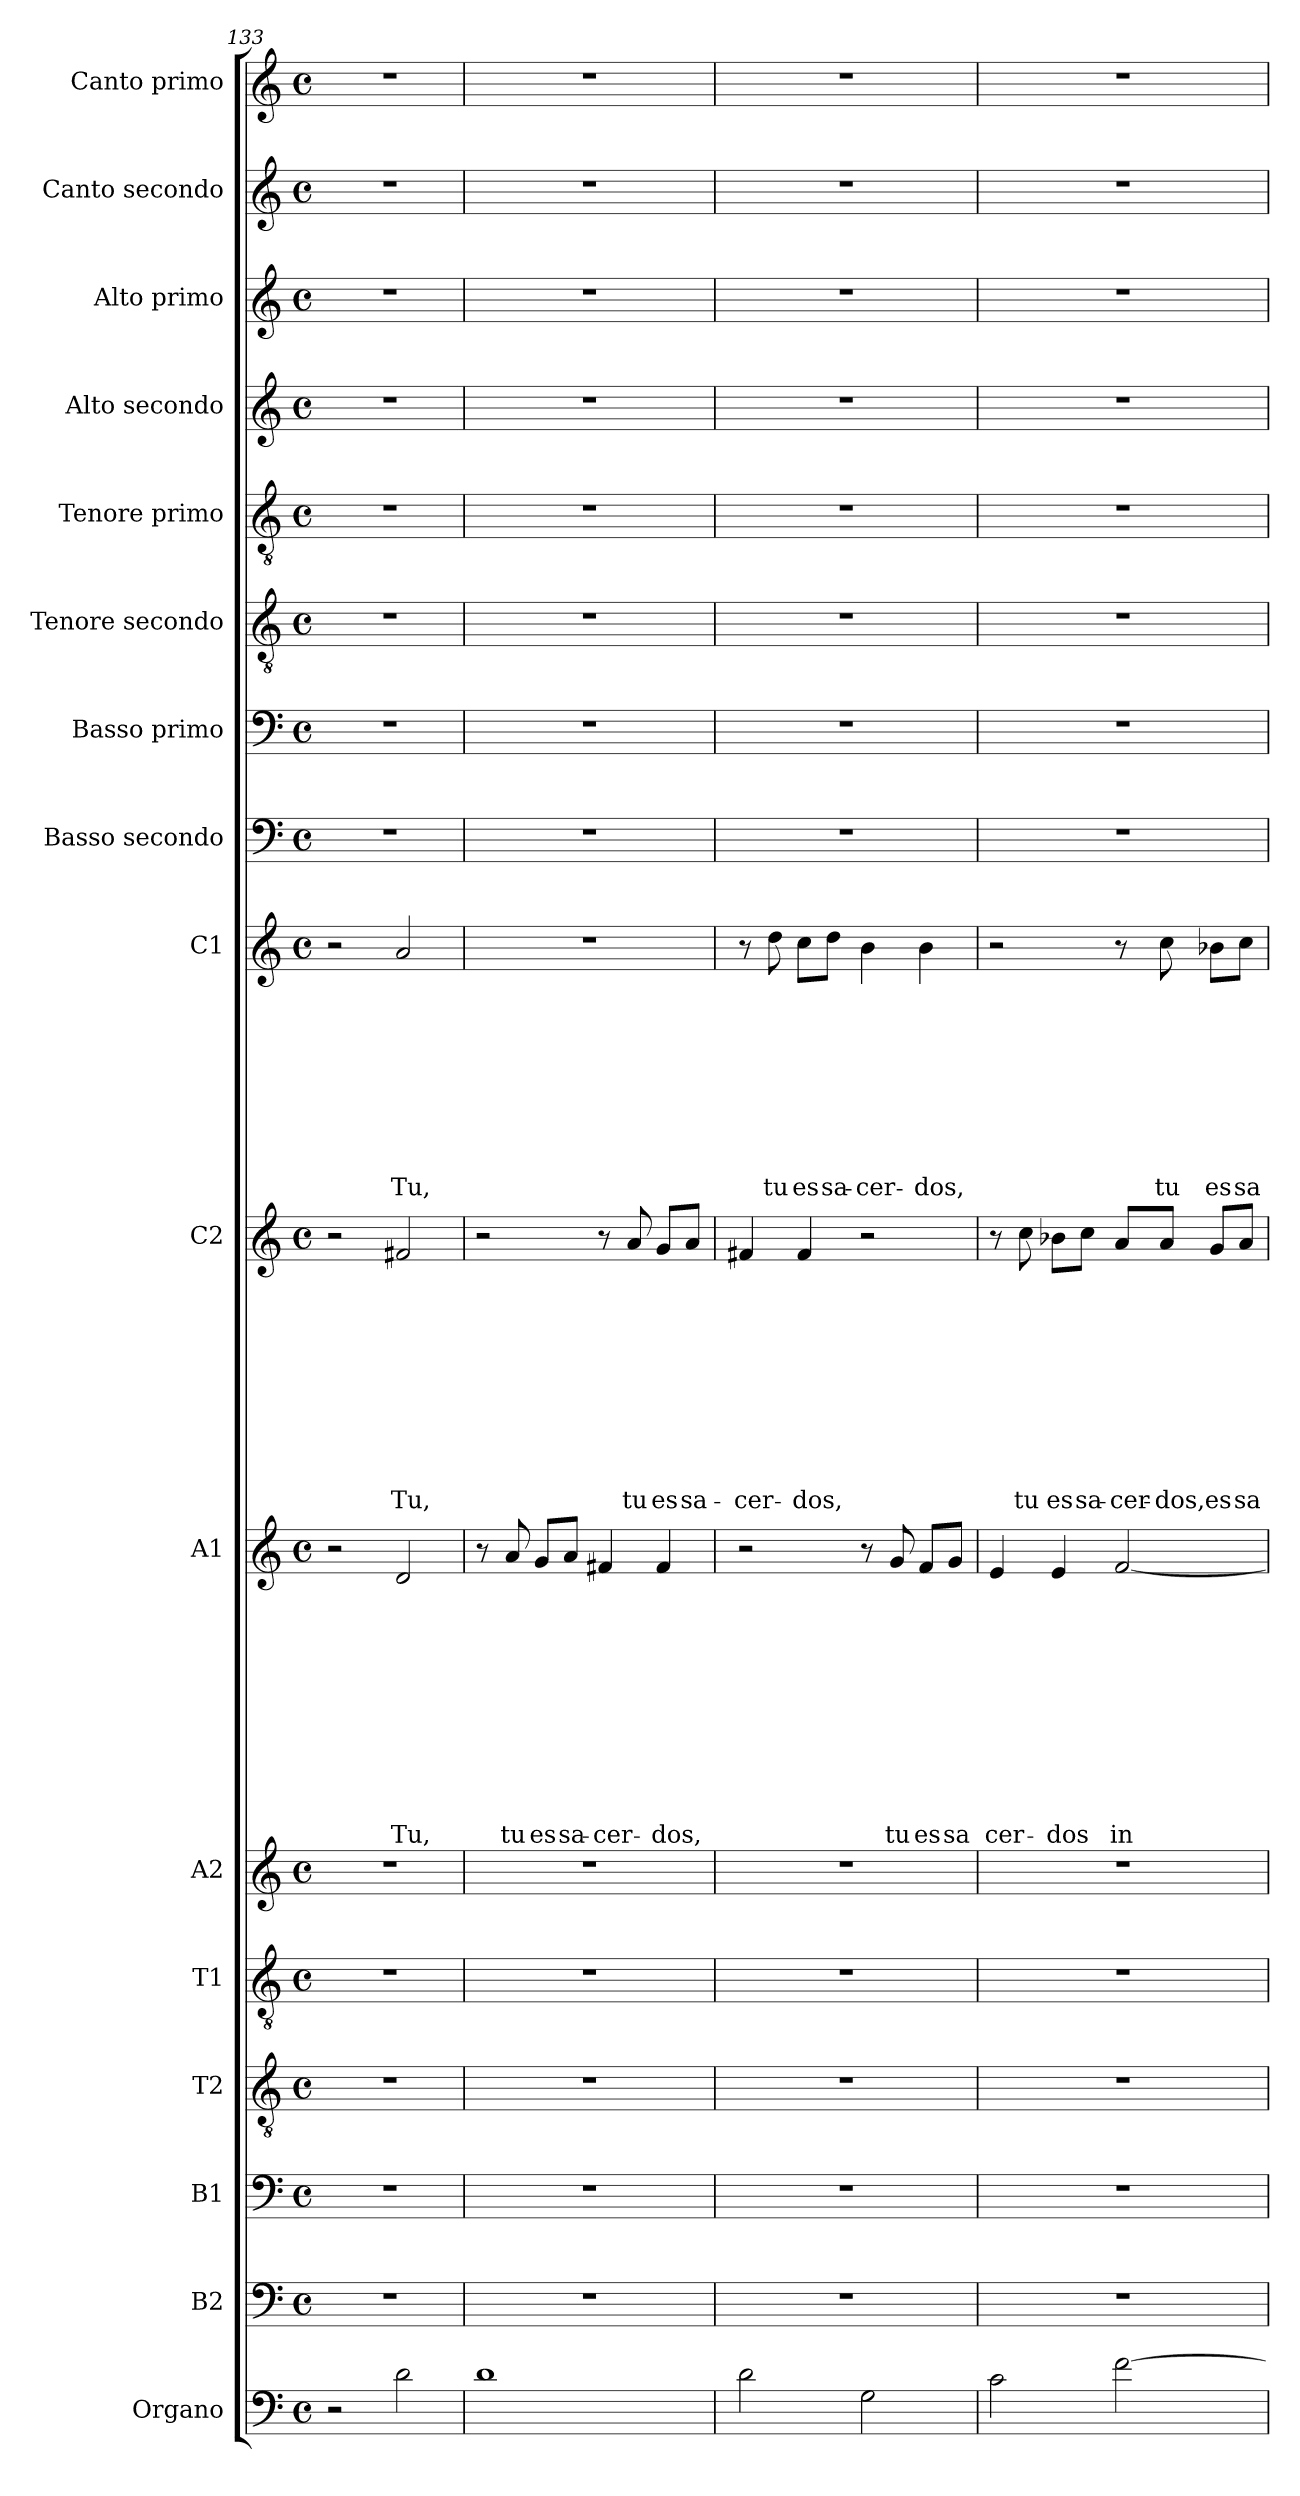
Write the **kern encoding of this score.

**kern	**kern	**kern	**kern	**kern	**kern	**kern	**text	**text	**text	**text	**text	**text	**text	**text	**text	**text	**text	**kern	**text	**text	**text	**text	**text	**text	**text	**text	**text	**text	**kern	**text	**text	**text	**text	**text	**text	**text	**text	**text	**kern	**kern	**kern	**kern	**kern	**kern	**kern	**kern
*part17	*part16	*part15	*part14	*part13	*part12	*part11	*part11	*part11	*part11	*part11	*part11	*part11	*part11	*part11	*part11	*part11	*part11	*part10	*part10	*part10	*part10	*part10	*part10	*part10	*part10	*part10	*part10	*part10	*part9	*part9	*part9	*part9	*part9	*part9	*part9	*part9	*part9	*part9	*part8	*part7	*part6	*part5	*part4	*part3	*part2	*part1
*staff17	*staff16	*staff15	*staff14	*staff13	*staff12	*staff11	*staff11	*staff11	*staff11	*staff11	*staff11	*staff11	*staff11	*staff11	*staff11	*staff11	*staff11	*staff10	*staff10	*staff10	*staff10	*staff10	*staff10	*staff10	*staff10	*staff10	*staff10	*staff10	*staff9	*staff9	*staff9	*staff9	*staff9	*staff9	*staff9	*staff9	*staff9	*staff9	*staff8	*staff7	*staff6	*staff5	*staff4	*staff3	*staff2	*staff1
*I"Organo	*I"B2	*I"B1	*I"T2	*I"T1	*I"A2	*I"A1	*	*	*	*	*	*	*	*	*	*	*	*I"C2	*	*	*	*	*	*	*	*	*	*	*I"C1	*	*	*	*	*	*	*	*	*	*I"Basso secondo	*I"Basso primo	*I"Tenore secondo	*I"Tenore primo	*I"Alto secondo	*I"Alto primo	*I"Canto secondo	*I"Canto primo
*I'Org.	*I'B2	*I'B1	*I'T2	*I'T1	*I'A2	*I'A1	*	*	*	*	*	*	*	*	*	*	*	*I'C2	*	*	*	*	*	*	*	*	*	*	*I'C1	*	*	*	*	*	*	*	*	*	*I'B2	*I'B1	*I'T2	*I'T1	*I'A2	*I'A1	*I'C2	*I'C1
!!LO:PB:g=z
*clefF4	*clefF4	*clefF4	*clefGv2	*clefGv2	*clefG2	*clefG2	*	*	*	*	*	*	*	*	*	*	*	*clefG2	*	*	*	*	*	*	*	*	*	*	*clefG2	*	*	*	*	*	*	*	*	*	*clefF4	*clefF4	*clefGv2	*clefGv2	*clefG2	*clefG2	*clefG2	*clefG2
*k[]	*k[]	*k[]	*k[]	*k[]	*k[]	*k[]	*	*	*	*	*	*	*	*	*	*	*	*k[]	*	*	*	*	*	*	*	*	*	*	*k[]	*	*	*	*	*	*	*	*	*	*k[]	*k[]	*k[]	*k[]	*k[]	*k[]	*k[]	*k[]
*C:	*C:	*C:	*C:	*C:	*C:	*C:	*	*	*	*	*	*	*	*	*	*	*	*C:	*	*	*	*	*	*	*	*	*	*	*C:	*	*	*	*	*	*	*	*	*	*C:	*C:	*C:	*C:	*C:	*C:	*C:	*C:
*M4/4	*M4/4	*M4/4	*M4/4	*M4/4	*M4/4	*M4/4	*	*	*	*	*	*	*	*	*	*	*	*M4/4	*	*	*	*	*	*	*	*	*	*	*M4/4	*	*	*	*	*	*	*	*	*	*M4/4	*M4/4	*M4/4	*M4/4	*M4/4	*M4/4	*M4/4	*M4/4
*met(c)	*met(c)	*met(c)	*met(c)	*met(c)	*met(c)	*met(c)	*	*	*	*	*	*	*	*	*	*	*	*met(c)	*	*	*	*	*	*	*	*	*	*	*met(c)	*	*	*	*	*	*	*	*	*	*met(c)	*met(c)	*met(c)	*met(c)	*met(c)	*met(c)	*met(c)	*met(c)
=133	=133	=133	=133	=133	=133	=133	=133	=133	=133	=133	=133	=133	=133	=133	=133	=133	=133	=133	=133	=133	=133	=133	=133	=133	=133	=133	=133	=133	=133	=133	=133	=133	=133	=133	=133	=133	=133	=133	=133	=133	=133	=133	=133	=133	=133	=133
2r	1r	1r	1r	1r	1r	2r	.	.	.	.	.	.	.	.	.	.	.	2r	.	.	.	.	.	.	.	.	.	.	2r	.	.	.	.	.	.	.	.	.	1r	1r	1r	1r	1r	1r	1r	1r
!	!	!	!	!	!	!	!	!	!	!	!	!	!	!	!	!	!LO:LY:b	!	!	!	!	!	!	!	!	!	!	!LO:LY:b	!	!	!	!	!	!	!	!	!	!LO:LY:b	!	!	!	!	!	!	!	!
2d\	.	.	.	.	.	2d/	.	.	.	.	.	.	.	.	.	.	-Tu,	2f#X/	.	.	.	.	.	.	.	.	.	Tu,	2a/	.	.	.	.	.	.	.	.	Tu,	.	.	.	.	.	.	.	.
=134	=134	=134	=134	=134	=134	=134	=134	=134	=134	=134	=134	=134	=134	=134	=134	=134	=134	=134	=134	=134	=134	=134	=134	=134	=134	=134	=134	=134	=134	=134	=134	=134	=134	=134	=134	=134	=134	=134	=134	=134	=134	=134	=134	=134	=134	=134
1d	1r	1r	1r	1r	1r	8r	.	.	.	.	.	.	.	.	.	.	.	2r	.	.	.	.	.	.	.	.	.	.	1r	.	.	.	.	.	.	.	.	.	1r	1r	1r	1r	1r	1r	1r	1r
!	!	!	!	!	!	!	!	!	!	!	!	!	!	!	!	!	!LO:LY:b	!	!	!	!	!	!	!	!	!	!	!	!	!	!	!	!	!	!	!	!	!	!	!	!	!	!	!	!	!
.	.	.	.	.	.	8a/	.	.	.	.	.	.	.	.	.	.	tu	.	.	.	.	.	.	.	.	.	.	.	.	.	.	.	.	.	.	.	.	.	.	.	.	.	.	.	.	.
!	!	!	!	!	!	!	!	!	!	!	!	!	!	!	!	!	!LO:LY:b	!	!	!	!	!	!	!	!	!	!	!	!	!	!	!	!	!	!	!	!	!	!	!	!	!	!	!	!	!
.	.	.	.	.	.	8g/L	.	.	.	.	.	.	.	.	.	.	es	.	.	.	.	.	.	.	.	.	.	.	.	.	.	.	.	.	.	.	.	.	.	.	.	.	.	.	.	.
!	!	!	!	!	!	!	!	!	!	!	!	!	!	!	!	!	!LO:LY:b	!	!	!	!	!	!	!	!	!	!	!	!	!	!	!	!	!	!	!	!	!	!	!	!	!	!	!	!	!
.	.	.	.	.	.	8a/J	.	.	.	.	.	.	.	.	.	.	sa-	.	.	.	.	.	.	.	.	.	.	.	.	.	.	.	.	.	.	.	.	.	.	.	.	.	.	.	.	.
!	!	!	!	!	!	!	!	!	!	!	!	!	!	!	!	!	!LO:LY:b:rj	!	!	!	!	!	!	!	!	!	!	!	!	!	!	!	!	!	!	!	!	!	!	!	!	!	!	!	!	!
.	.	.	.	.	.	4f#X/	.	.	.	.	.	.	.	.	.	.	-cer-	8r	.	.	.	.	.	.	.	.	.	.	.	.	.	.	.	.	.	.	.	.	.	.	.	.	.	.	.	.
!	!	!	!	!	!	!	!	!	!	!	!	!	!	!	!	!	!	!	!	!	!	!	!	!	!	!	!	!LO:LY:b	!	!	!	!	!	!	!	!	!	!	!	!	!	!	!	!	!	!
.	.	.	.	.	.	.	.	.	.	.	.	.	.	.	.	.	.	8a/	.	.	.	.	.	.	.	.	.	tu	.	.	.	.	.	.	.	.	.	.	.	.	.	.	.	.	.	.
!	!	!	!	!	!	!	!	!	!	!	!	!	!	!	!	!	!LO:LY:b	!	!	!	!	!	!	!	!	!	!	!LO:LY:b	!	!	!	!	!	!	!	!	!	!	!	!	!	!	!	!	!	!
.	.	.	.	.	.	4f#/	.	.	.	.	.	.	.	.	.	.	-dos,	8g/L	.	.	.	.	.	.	.	.	.	es	.	.	.	.	.	.	.	.	.	.	.	.	.	.	.	.	.	.
!	!	!	!	!	!	!	!	!	!	!	!	!	!	!	!	!	!	!	!	!	!	!	!	!	!	!	!	!LO:LY:b	!	!	!	!	!	!	!	!	!	!	!	!	!	!	!	!	!	!
.	.	.	.	.	.	.	.	.	.	.	.	.	.	.	.	.	.	8a/J	.	.	.	.	.	.	.	.	.	sa-	.	.	.	.	.	.	.	.	.	.	.	.	.	.	.	.	.	.
=135	=135	=135	=135	=135	=135	=135	=135	=135	=135	=135	=135	=135	=135	=135	=135	=135	=135	=135	=135	=135	=135	=135	=135	=135	=135	=135	=135	=135	=135	=135	=135	=135	=135	=135	=135	=135	=135	=135	=135	=135	=135	=135	=135	=135	=135	=135
!	!	!	!	!	!	!	!	!	!	!	!	!	!	!	!	!	!	!	!	!	!	!	!	!	!	!	!	!LO:LY:b	!	!	!	!	!	!	!	!	!	!	!	!	!	!	!	!	!	!
2d\	1r	1r	1r	1r	1r	2r	.	.	.	.	.	.	.	.	.	.	.	4f#X/	.	.	.	.	.	.	.	.	.	-cer-	8r	.	.	.	.	.	.	.	.	.	1r	1r	1r	1r	1r	1r	1r	1r
!	!	!	!	!	!	!	!	!	!	!	!	!	!	!	!	!	!	!	!	!	!	!	!	!	!	!	!	!	!	!	!	!	!	!	!	!	!	!LO:LY:b	!	!	!	!	!	!	!	!
.	.	.	.	.	.	.	.	.	.	.	.	.	.	.	.	.	.	.	.	.	.	.	.	.	.	.	.	.	8dd\	.	.	.	.	.	.	.	.	tu	.	.	.	.	.	.	.	.
!	!	!	!	!	!	!	!	!	!	!	!	!	!	!	!	!	!	!	!	!	!	!	!	!	!	!	!	!LO:LY:b	!	!	!	!	!	!	!	!	!	!LO:LY:b	!	!	!	!	!	!	!	!
.	.	.	.	.	.	.	.	.	.	.	.	.	.	.	.	.	.	4f#/	.	.	.	.	.	.	.	.	.	-dos,	8cc\L	.	.	.	.	.	.	.	.	es	.	.	.	.	.	.	.	.
!	!	!	!	!	!	!	!	!	!	!	!	!	!	!	!	!	!	!	!	!	!	!	!	!	!	!	!	!	!	!	!	!	!	!	!	!	!	!LO:LY:b	!	!	!	!	!	!	!	!
.	.	.	.	.	.	.	.	.	.	.	.	.	.	.	.	.	.	.	.	.	.	.	.	.	.	.	.	.	8dd\J	.	.	.	.	.	.	.	.	sa-	.	.	.	.	.	.	.	.
!	!	!	!	!	!	!	!	!	!	!	!	!	!	!	!	!	!	!	!	!	!	!	!	!	!	!	!	!	!	!	!	!	!	!	!	!	!	!LO:LY:b:rj	!	!	!	!	!	!	!	!
2G\	.	.	.	.	.	8r	.	.	.	.	.	.	.	.	.	.	.	2r	.	.	.	.	.	.	.	.	.	.	4b\	.	.	.	.	.	.	.	.	-cer-	.	.	.	.	.	.	.	.
!	!	!	!	!	!	!	!	!	!	!	!	!	!	!	!	!	!LO:LY:b	!	!	!	!	!	!	!	!	!	!	!	!	!	!	!	!	!	!	!	!	!	!	!	!	!	!	!	!	!
.	.	.	.	.	.	8g/	.	.	.	.	.	.	.	.	.	.	tu	.	.	.	.	.	.	.	.	.	.	.	.	.	.	.	.	.	.	.	.	.	.	.	.	.	.	.	.	.
!	!	!	!	!	!	!	!	!	!	!	!	!	!	!	!	!	!LO:LY:b	!	!	!	!	!	!	!	!	!	!	!	!	!	!	!	!	!	!	!	!	!LO:LY:b	!	!	!	!	!	!	!	!
.	.	.	.	.	.	8f/L	.	.	.	.	.	.	.	.	.	.	es	.	.	.	.	.	.	.	.	.	.	.	4b\	.	.	.	.	.	.	.	.	-dos,	.	.	.	.	.	.	.	.
!	!	!	!	!	!	!	!	!	!	!	!	!	!	!	!	!	!LO:LY:b	!	!	!	!	!	!	!	!	!	!	!	!	!	!	!	!	!	!	!	!	!	!	!	!	!	!	!	!	!
.	.	.	.	.	.	8g/J	.	.	.	.	.	.	.	.	.	.	sa	.	.	.	.	.	.	.	.	.	.	.	.	.	.	.	.	.	.	.	.	.	.	.	.	.	.	.	.	.
=136	=136	=136	=136	=136	=136	=136	=136	=136	=136	=136	=136	=136	=136	=136	=136	=136	=136	=136	=136	=136	=136	=136	=136	=136	=136	=136	=136	=136	=136	=136	=136	=136	=136	=136	=136	=136	=136	=136	=136	=136	=136	=136	=136	=136	=136	=136
!	!	!	!	!	!	!	!	!	!	!	!	!	!	!	!	!	!LO:LY:b	!	!	!	!	!	!	!	!	!	!	!	!	!	!	!	!	!	!	!	!	!	!	!	!	!	!	!	!	!
2c\	1r	1r	1r	1r	1r	4e/	.	.	.	.	.	.	.	.	.	.	cer-	8r	.	.	.	.	.	.	.	.	.	.	2r	.	.	.	.	.	.	.	.	.	1r	1r	1r	1r	1r	1r	1r	1r
!	!	!	!	!	!	!	!	!	!	!	!	!	!	!	!	!	!	!	!	!	!	!	!	!	!	!	!	!LO:LY:b	!	!	!	!	!	!	!	!	!	!	!	!	!	!	!	!	!	!
.	.	.	.	.	.	.	.	.	.	.	.	.	.	.	.	.	.	8cc\	.	.	.	.	.	.	.	.	.	tu	.	.	.	.	.	.	.	.	.	.	.	.	.	.	.	.	.	.
!	!	!	!	!	!	!	!	!	!	!	!	!	!	!	!	!	!LO:LY:b	!	!	!	!	!	!	!	!	!	!	!LO:LY:b	!	!	!	!	!	!	!	!	!	!	!	!	!	!	!	!	!	!
.	.	.	.	.	.	4e/	.	.	.	.	.	.	.	.	.	.	-dos	8b-X\L	.	.	.	.	.	.	.	.	.	es	.	.	.	.	.	.	.	.	.	.	.	.	.	.	.	.	.	.
!	!	!	!	!	!	!	!	!	!	!	!	!	!	!	!	!	!	!	!	!	!	!	!	!	!	!	!	!LO:LY:b	!	!	!	!	!	!	!	!	!	!	!	!	!	!	!	!	!	!
.	.	.	.	.	.	.	.	.	.	.	.	.	.	.	.	.	.	8cc\J	.	.	.	.	.	.	.	.	.	sa-	.	.	.	.	.	.	.	.	.	.	.	.	.	.	.	.	.	.
!	!	!	!	!	!	!	!	!	!	!	!	!	!	!	!	!	!LO:LY:b	!	!	!	!	!	!	!	!	!	!	!LO:LY:b	!	!	!	!	!	!	!	!	!	!	!	!	!	!	!	!	!	!
[>2f\	.	.	.	.	.	[<2f/	.	.	.	.	.	.	.	.	.	.	in	8a/L	.	.	.	.	.	.	.	.	.	-cer-	8r	.	.	.	.	.	.	.	.	.	.	.	.	.	.	.	.	.
!	!	!	!	!	!	!	!	!	!	!	!	!	!	!	!	!	!	!	!	!	!	!	!	!	!	!	!	!LO:LY:b	!	!	!	!	!	!	!	!	!	!LO:LY:b	!	!	!	!	!	!	!	!
.	.	.	.	.	.	.	.	.	.	.	.	.	.	.	.	.	.	8a/J	.	.	.	.	.	.	.	.	.	-dos,	8cc\	.	.	.	.	.	.	.	.	tu	.	.	.	.	.	.	.	.
!	!	!	!	!	!	!	!	!	!	!	!	!	!	!	!	!	!	!	!	!	!	!	!	!	!	!	!	!LO:LY:b	!	!	!	!	!	!	!	!	!	!LO:LY:b	!	!	!	!	!	!	!	!
.	.	.	.	.	.	.	.	.	.	.	.	.	.	.	.	.	.	8g/L	.	.	.	.	.	.	.	.	.	es	8b-X\L	.	.	.	.	.	.	.	.	es	.	.	.	.	.	.	.	.
!	!	!	!	!	!	!	!	!	!	!	!	!	!	!	!	!	!	!	!	!	!	!	!	!	!	!	!	!LO:LY:b	!	!	!	!	!	!	!	!	!	!LO:LY:b	!	!	!	!	!	!	!	!
.	.	.	.	.	.	.	.	.	.	.	.	.	.	.	.	.	.	8a/J	.	.	.	.	.	.	.	.	.	sa	8cc\J	.	.	.	.	.	.	.	.	sa	.	.	.	.	.	.	.	.
=	=	=	=	=	=	=	=	=	=	=	=	=	=	=	=	=	=	=	=	=	=	=	=	=	=	=	=	=	=	=	=	=	=	=	=	=	=	=	=	=	=	=	=	=	=	=
*-	*-	*-	*-	*-	*-	*-	*-	*-	*-	*-	*-	*-	*-	*-	*-	*-	*-	*-	*-	*-	*-	*-	*-	*-	*-	*-	*-	*-	*-	*-	*-	*-	*-	*-	*-	*-	*-	*-	*-	*-	*-	*-	*-	*-	*-	*-
